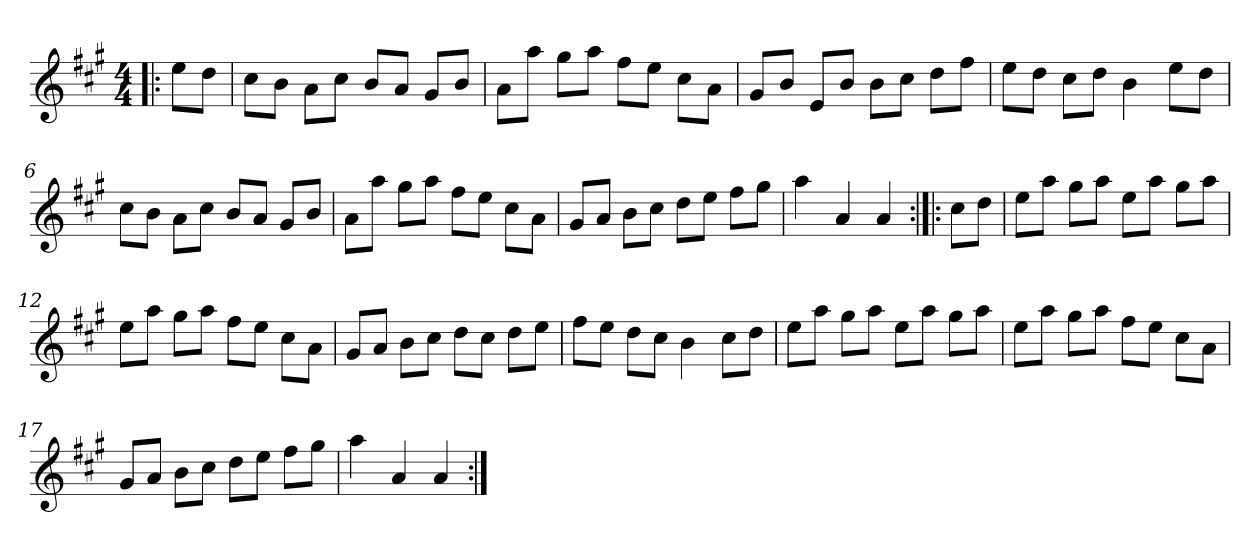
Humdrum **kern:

**kern
*part1
*staff1
*clefG2
*k[f#c#g#]
*A:
*M4/4
*MM116
=1!|:
8ee\L
8dd\J
=2
8cc#\L
8b\J
8a\L
8cc#\J
8b/L
8a/J
8g#/L
8b/J
=3
8a\L
8aa\J
8gg#\L
8aa\J
8ff#\L
8ee\J
8cc#\L
8a\J
=4
8g#/L
8b/J
8e/L
8b/J
8b\L
8cc#\J
8dd\L
8ff#\J
=5
8ee\L
8dd\J
8cc#\L
8dd\J
4b\
8ee\L
8dd\J
=6
8cc#\L
8b\J
8a\L
8cc#\J
8b/L
8a/J
8g#/L
8b/J
!!LO:LB:g=z
=7
8a\L
8aa\J
8gg#\L
8aa\J
8ff#\L
8ee\J
8cc#\L
8a\J
=8
8g#/L
8a/J
8b\L
8cc#\J
8dd\L
8ee\J
8ff#\L
8gg#\J
=9
4aa\
4a/
4a/
=10:|!|:
8cc#\L
8dd\J
=11
8ee\L
8aa\J
8gg#\L
8aa\J
8ee\L
8aa\J
8gg#\L
8aa\J
=12
8ee\L
8aa\J
8gg#\L
8aa\J
8ff#\L
8ee\J
8cc#\L
8a\J
!!LO:LB:g=z
=13
8g#/L
8a/J
8b\L
8cc#\J
8dd\L
8cc#\J
8dd\L
8ee\J
=14
8ff#\L
8ee\J
8dd\L
8cc#\J
4b\
8cc#\L
8dd\J
=15
8ee\L
8aa\J
8gg#\L
8aa\J
8ee\L
8aa\J
8gg#\L
8aa\J
=16
8ee\L
8aa\J
8gg#\L
8aa\J
8ff#\L
8ee\J
8cc#\L
8a\J
=17
8g#/L
8a/J
8b\L
8cc#\J
8dd\L
8ee\J
8ff#\L
8gg#\J
=18
4aa\
4a/
4a/
=:|!
*-
